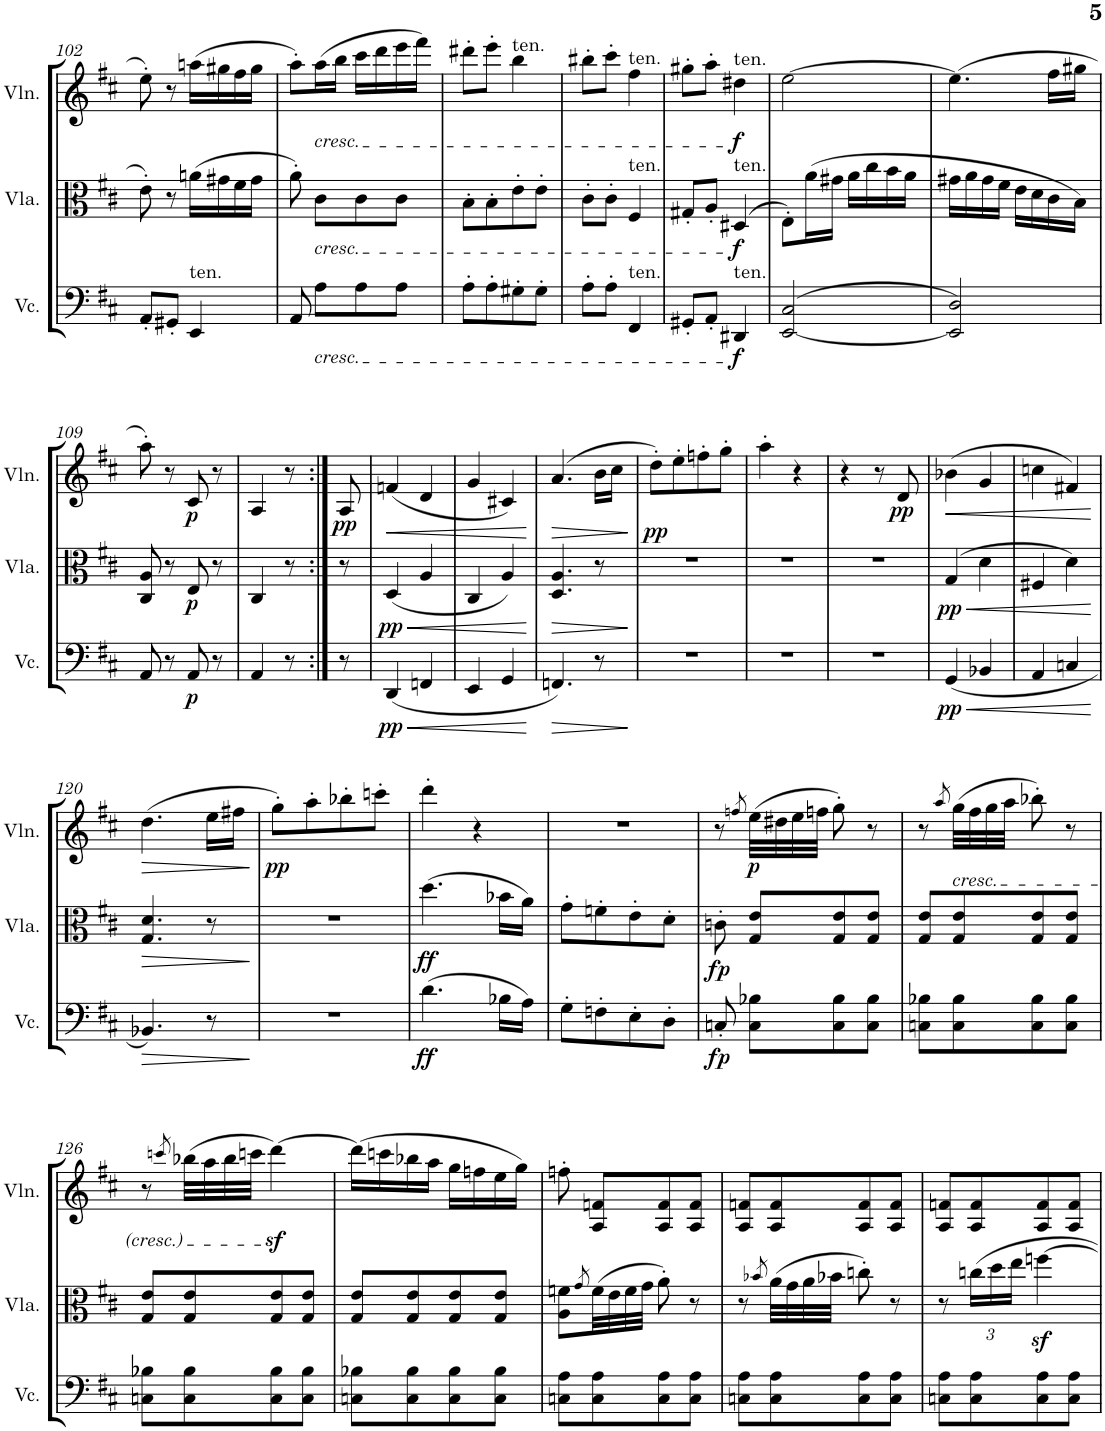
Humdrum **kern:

**kern	**dynam	**kern	**dynam	**kern	**dynam
*part3	*part3	*part2	*part2	*part1	*part1
*staff3	*staff3	*staff2	*staff2	*staff1	*staff1
*I"Violoncello	*	*I"Viola	*	*I"Violin	*
*I'Vc.	*	*I'Vla.	*	*I'Vln.	*
!!LO:PB:g=z
*clefF4	*	*clefC3	*	*clefG2	*
*k[f#c#]	*	*k[f#c#]	*	*k[f#c#]	*
*M2/4	*	*M2/4	*	*M2/4	*
=102	=102	=102	=102	=102	=102
8AA'/L	.	8e'\	.	8ee'\	.
8GG#X'/J	.	8r	.	8r	.
!LO:TX:a:t=ten.	!	!	!	!	!
4EE/	.	(16an\LL	.	(16aan\LL	.
.	.	16g#X\	.	16gg#X\	.
.	.	16f#\	.	16ff#\	.
.	.	16g#\JJ	.	16gg#\JJ	.
=103	=103	=103	=103	=103	=103
8AA/	.	8a'\)	.	8aa'\L)	.
!	!	!	!	!LO:TX:b:i:t=cresc.	!
!	!	!LO:TX:b:i:t=cresc.	!	!	!
!LO:TX:b:i:t=cresc.	!	!	!	!	!
8A\L	.	8c#\L	.	(16aa\L	.
.	.	.	.	16bb\JJ	.
8A\	.	8c#\	.	16ccc#\LL	.
.	.	.	.	16ddd\	.
8A\J	.	8c#\J	.	16eee\	.
.	.	.	.	16fff#\JJ)	.
=104	=104	=104	=104	=104	=104
8A'\L	.	8B'\L	.	8ddd#X'\L	.
8A'\	.	8B'\	.	8eee'\J	.
!	!	!	!	!LO:TX:a:t=ten.	!
8G#X'\	.	8e'\	.	4bb\	.
8G#'\J	.	8e'\J	.	.	.
=105	=105	=105	=105	=105	=105
8A'\L	.	8c#'\L	.	8bb#X'\L	.
8A'\J	.	8c#'\J	.	8ccc#'\J	.
!	!	!	!	!LO:TX:a:t=ten.	!
!	!	!LO:TX:a:t=ten.	!	!	!
!LO:TX:a:t=ten.	!	!	!	!	!
4FF#/	.	4F#/	.	4ff#\	.
=106	=106	=106	=106	=106	=106
8GG#X'/L	.	8G#X'/L	.	8gg#X'\L	.
8AA'/J	.	8A'/J	.	8aa'\J	.
!	!	!	!	!LO:TX:a:t=ten.	!
!	!	!LO:TX:a:t=ten.	!	!	!
!LO:TX:a:t=ten.	!	!	!	!	!
!	!LO:DY:b	!	!LO:DY:b	!	!LO:DY:b
4DD#X/	f	(4D#X/	f	4dd#X\	f
=107	=107	=107	=107	=107	=107
(>[2EE/ 2C#/	.	8E'\L)	.	[2ee\	.
.	.	(16a\L	.	.	.
.	.	16g#X\JJ	.	.	.
.	.	16a\LL	.	.	.
.	.	16cc#\	.	.	.
.	.	16b\	.	.	.
.	.	16a\JJ	.	.	.
=108	=108	=108	=108	=108	=108
2EE/] 2D/)	.	16g#X\LL	.	(4.ee\]	.
.	.	16a\	.	.	.
.	.	16g#\	.	.	.
.	.	16f#\JJ	.	.	.
.	.	16e\LL	.	.	.
.	.	16d\	.	.	.
.	.	16c#\	.	16ff#\LL	.
.	.	16B\JJ)	.	16gg#X\JJ	.
!!LO:LB:g=z
=109	=109	=109	=109	=109	=109
8AA/	.	8C#/ 8A/	.	8aa'\)	.
8r	.	8r	.	8r	.
!	!LO:DY:b	!	!LO:DY:b	!	!LO:DY:b
8AA/	p	8E/	p	8c#/	p
8r	.	8r	.	8r	.
=110	=110	=110	=110	=110	=110
4AA/	.	4C#/	.	4A/	.
8r	.	8r	.	8r	.
=111:|!	=111:|!	=111:|!	=111:|!	=111:|!	=111:|!
!	!	!	!	!	!LO:DY:b
8r	.	8r	.	8A/	pp
=112	=112	=112	=112	=112	=112
!	!LO:HP:b	!	!LO:HP:b	!	!LO:HP:b
!	!LO:DY:n=1:b	!	!LO:DY:n=1:b	!	!
(4DD/	< pp	(4D/	< pp	(4fn/	<
4FFn/	.	4A/	.	4d/	.
=113	=113	=113	=113	=113	=113
4EE/	.	4C#/	.	4g/	.
4GG/	.	4A/)	.	4c#X/)	.
.	[	.	[	.	[
=114	=114	=114	=114	=114	=114
!	!LO:HP:b	!	!LO:HP:b	!	!LO:HP:b
4.FFn/)	>	4.D/ 4.A/	>	(4.a/	>
8r	.	8r	.	16b\LL	.
.	.	.	.	16cc#\JJ	.
.	]	.	]	.	]
=115	=115	=115	=115	=115	=115
!	!	!	!	!	!LO:DY:b
2r	.	2r	.	8dd'\L)	pp
.	.	.	.	8ee'\	.
.	.	.	.	8ffn'\	.
.	.	.	.	8gg'\J	.
=116	=116	=116	=116	=116	=116
2r	.	2r	.	4aa'\	.
.	.	.	.	4r	.
=117	=117	=117	=117	=117	=117
2r	.	2r	.	4r	.
.	.	.	.	8r	.
!	!	!	!	!	!LO:DY:b
.	.	.	.	8d/	pp
=118	=118	=118	=118	=118	=118
!	!LO:HP:b	!	!LO:HP:b	!	!LO:HP:b
!	!LO:DY:n=1:b	!	!LO:DY:n=1:b	!	!
(4GG/	< pp	(4G/	< pp	(4b-X\	<
4BB-X/	.	4d\	.	4g/	.
=119	=119	=119	=119	=119	=119
4AA/	.	4F#X/	.	4ccn\	.
4Cn/	.	4d\)	.	4f#X/)	.
.	[	.	[	.	[
!!LO:LB:g=z
=120	=120	=120	=120	=120	=120
!	!LO:HP:b	!	!LO:HP:b	!	!LO:HP:b
4.BB-X/)	>	4.G/ 4.d/	>	(4.dd\	>
8r	.	8r	.	16ee\LL	.
.	.	.	.	16ff#X\JJ	.
.	]	.	]	.	]
=121	=121	=121	=121	=121	=121
!	!	!	!	!	!LO:DY:b
2r	.	2r	.	8gg'\L)	pp
.	.	.	.	8aa'\	.
.	.	.	.	8bb-X'\	.
.	.	.	.	8cccn'\J	.
=122	=122	=122	=122	=122	=122
!	!LO:DY:b	!	!LO:DY:b	!	!
(4.d\	ff	(4.dd\	ff	4ddd'\	.
.	.	.	.	4r	.
16B-X\LL	.	16b-X\LL	.	.	.
16A\JJ)	.	16a\JJ)	.	.	.
=123	=123	=123	=123	=123	=123
8G'\L	.	8g'\L	.	2r	.
8Fn'\	.	8fn'\	.	.	.
8E'\	.	8e'\	.	.	.
8D'\J	.	8d'\J	.	.	.
=124	=124	=124	=124	=124	=124
!	!LO:DY:b	!	!LO:DY:b	!	!
8Cn'/	fp	8cn'\	fp	8r	.
.	.	.	.	8qffn/	.
!	!	!	!	!	!LO:DY:b
8C\ 8B-X\L	.	8G/ 8e/L	.	(32ee\LLL	p
.	.	.	.	32dd#X\	.
.	.	.	.	32ee\	.
.	.	.	.	32ffn\JJJ	.
8C\ 8B-\	.	8G/ 8e/	.	8gg'\)	.
8C\ 8B-\J	.	8G/ 8e/J	.	8r	.
=125	=125	=125	=125	=125	=125
8Cn\ 8B-X\L	.	8G/ 8e/L	.	8r	.
.	.	.	.	8qaa/	.
!	!	!	!	!LO:TX:b:i:t=cresc.	!
8C\ 8B-\	.	8G/ 8e/	.	(32gg\LLL	.
.	.	.	.	32ff#\	.
.	.	.	.	32gg\	.
.	.	.	.	32aa\JJJ	.
8C\ 8B-\	.	8G/ 8e/	.	8bb-X'\)	.
8C\ 8B-\J	.	8G/ 8e/J	.	8r	.
!!LO:LB:g=z
=126	=126	=126	=126	=126	=126
8Cn\ 8B-X\L	.	8G/ 8e/L	.	8r	.
.	.	.	.	8qcccn/	.
8C\ 8B-\	.	8G/ 8e/	.	(32bb-X\LLL	.
.	.	.	.	32aa\	.
.	.	.	.	32bb-\	.
.	.	.	.	32cccn\JJJ	.
8C\ 8B-\	.	8G/ 8e/	.	[4dddz<\)	.
8C\ 8B-\J	.	8G/ 8e/J	.	.	.
=127	=127	=127	=127	=127	=127
8Cn\ 8B-X\L	.	8G/ 8e/L	.	(16ddd\LL]	.
.	.	.	.	16cccn\	.
8C\ 8B-\	.	8G/ 8e/	.	16bb-X\	.
.	.	.	.	16aa\JJ	.
8C\ 8B-\	.	8G/ 8e/	.	16gg\LL	.
.	.	.	.	16ffn\	.
8C\ 8B-\J	.	8G/ 8e/J	.	16ee\	.
.	.	.	.	16gg\JJ)	.
=128	=128	=128	=128	=128	=128
8Cn\ 8A\L	.	8A\ 8fn\L	.	8ffn'\	.
.	.	8qg/	.	.	.
8C\ 8A\	.	(32f\LL	.	8A/ 8fn/L	.
.	.	32e\	.	.	.
.	.	32f\	.	.	.
.	.	32g\JJJ	.	.	.
8C\ 8A\	.	8a'\)	.	8A/ 8f/	.
8C\ 8A\J	.	8r	.	8A/ 8f/J	.
=129	=129	=129	=129	=129	=129
8Cn\ 8A\L	.	8r	.	8A/ 8fn/L	.
.	.	8qb-X/	.	.	.
8C\ 8A\	.	(32a\LLL	.	8A/ 8f/	.
.	.	32g\	.	.	.
.	.	32a\	.	.	.
.	.	32b-X\JJJ	.	.	.
8C\ 8A\	.	8ccn'\)	.	8A/ 8f/	.
8C\ 8A\J	.	8r	.	8A/ 8f/J	.
=130	=130	=130	=130	=130	=130
8Cn\ 8A\L	.	8r	.	8A/ 8fn/L	.
*	*	*Xbrackettup	*	*	*
8C\ 8A\	.	24ccn\LL	.	8A/ 8f/	.
.	.	24dd\	.	.	.
.	.	24ee\JJ	.	.	.
8C\ 8A\	.	[4ffnz<\	.	8A/ 8f/	.
8C\ 8A\J	.	.	.	8A/ 8f/J	.
=	=	=	=	=	=
*-	*-	*-	*-	*-	*-
